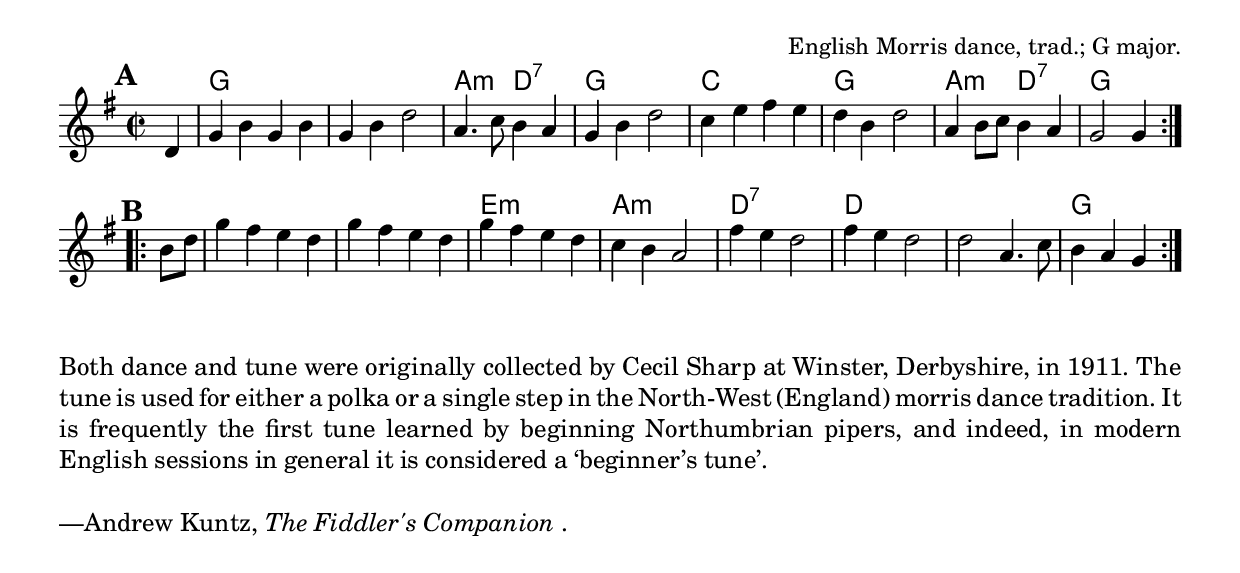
\version "2.18.2"
\include "util.ly"

\tocItem \markup "Winster Gallop"

\score {
  <<
    \relative d' {
      \time 2/2
      \key g \major

      \repeat volta 2 {
        \mark \default
        \partial 4 d4 |
        g4 b g b |
        g4 b d2 |
        a4. c8 b4 a |
        g4 b d2 |

        c4 e fis e |
        d4 b d2 |
        a4 b8 c b4 a |
        g2 g4
      }

      \repeat volta 2 {
        \mark \default
        b8 d |
        g4 fis e d |
        g4 fis e d |
        g4 fis e d |
        c4 b a2 |
        fis'4 e d2 |
        fis4 e d2 |
        d2 a4. c8 |
        b4 a g
      }
    }

    \chords {
      \time 2/2
      \set chordChanges = ##t

      \repeat volta 2 {
        \partial 4 s4 |
        g1 | g1 | a2:m d2:7 | g1 |
        c1 | g1 | a2:m d2:7 | g2~g4
      }
      \repeat volta 2 {
        s4 |
        g1 | g1 | e1:m | a1:m |
        d1:7 | d1 | d1 | g2~g4
      }
    }
  >>

  \header {
    title = "Winster Gallop"
    opus = "English Morris dance, trad.; G major."
  }
  \layout{indent=0}
}

\markuplist {
  \paragraph {
    Both dance and tune were originally collected by Cecil Sharp at Winster,
    Derbyshire, in 1911. The tune is used for either a polka or a single step
    in the North‑West (England) morris dance tradition. It is frequently the
    first tune learned by beginning Northumbrian pipers, and indeed, in modern
    English sessions in general it is considered a ‘beginner’s tune’.
  }
  \paragraph {
    —Andrew Kuntz, \italic{The Fiddler's Companion}.
  }
}
